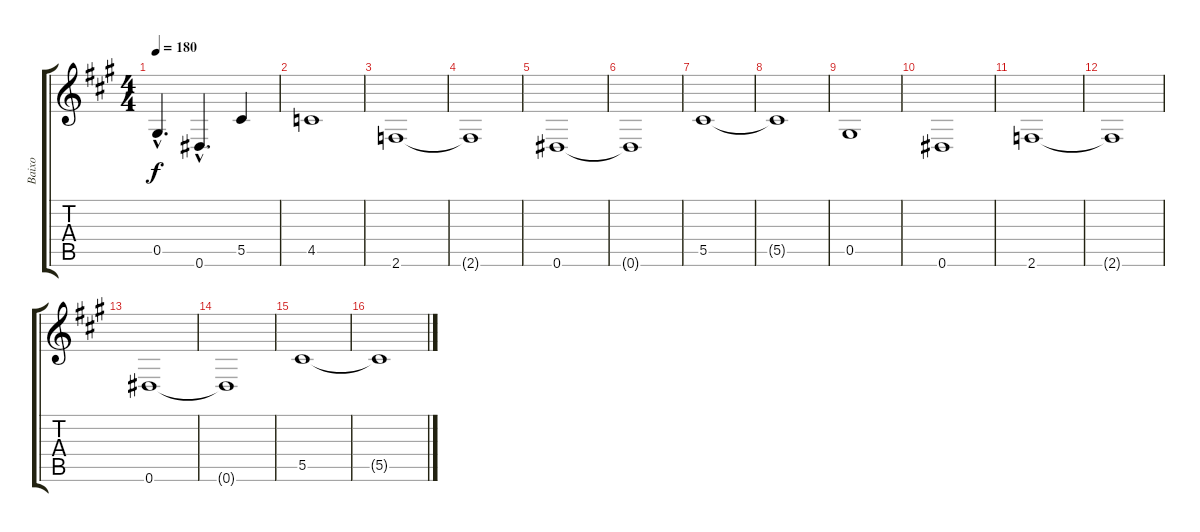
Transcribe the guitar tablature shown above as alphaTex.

\track ("Baixo" "Baixo") {instrument electricbassfinger}
\staff {score tabs}
\tuning (Eb4 Bb3 Gb3 Db3 Ab2 Eb2) {hide}
\ts (4 4)
\tempo 180
\clef g2
\ks a
0.5{hac}.4{d dy f} 0.6{hac}.4{d} 5.5.4 |
4.5.1 |
2.6.1 |
2.6{t}.1 |
0.6.1 |
0.6{t}.1 |
5.5.1 |
5.5{t}.1 |
0.5.1 |
0.6.1 |
2.6.1 |
2.6{t}.1 |
0.6.1 |
0.6{t}.1 |
5.5.1 |
5.5{t}.1
